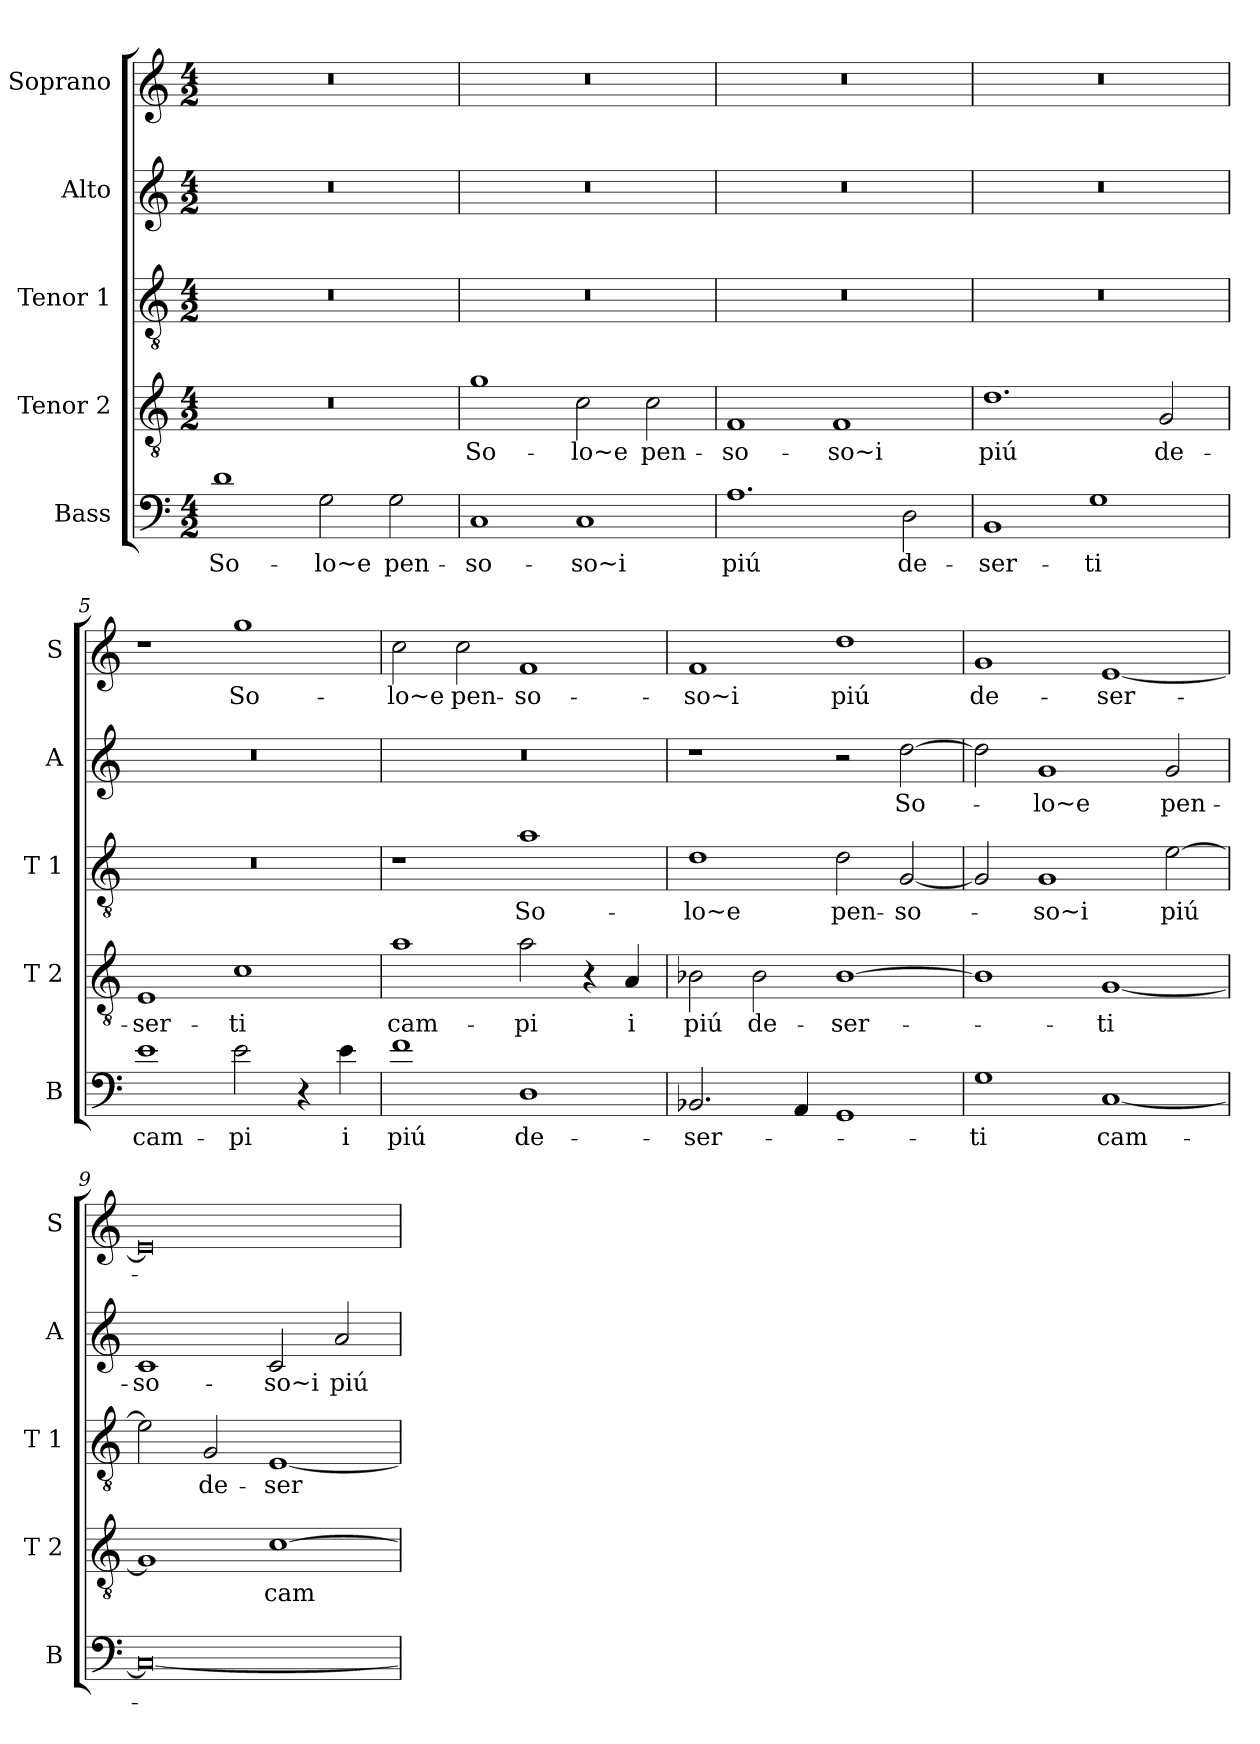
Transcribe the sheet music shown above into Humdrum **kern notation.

**kern	**text	**kern	**text	**kern	**text	**kern	**text	**kern	**text
*part5	*part5	*part4	*part4	*part3	*part3	*part2	*part2	*part1	*part1
*staff5	*staff5	*staff4	*staff4	*staff3	*staff3	*staff2	*staff2	*staff1	*staff1
*I"Bass	*	*I"Tenor 2	*	*I"Tenor 1	*	*I"Alto	*	*I"Soprano	*
*I'B	*	*I'T 2	*	*I'T 1	*	*I'A	*	*I'S	*
*clefF4	*	*clefGv2	*	*clefGv2	*	*clefG2	*	*clefG2	*
*k[]	*	*k[]	*	*k[]	*	*k[]	*	*k[]	*
*C:	*	*C:	*	*C:	*	*C:	*	*C:	*
*M4/2	*	*M4/2	*	*M4/2	*	*M4/2	*	*M4/2	*
=1	=1	=1	=1	=1	=1	=1	=1	=1	=1
!	!LO:LY:b	!	!	!	!	!	!	!	!
1d	So-	0r	.	0r	.	0r	.	0r	.
!	!LO:LY:b	!	!	!	!	!	!	!	!
2G\	-lo~e	.	.	.	.	.	.	.	.
!	!LO:LY:b	!	!	!	!	!	!	!	!
2G\	pen-	.	.	.	.	.	.	.	.
=2	=2	=2	=2	=2	=2	=2	=2	=2	=2
!	!LO:LY:b	!	!LO:LY:b	!	!	!	!	!	!
1C	-so-	1g	So-	0r	.	0r	.	0r	.
!	!LO:LY:b	!	!LO:LY:b	!	!	!	!	!	!
1C	-so~i	2c\	-lo~e	.	.	.	.	.	.
!	!	!	!LO:LY:b	!	!	!	!	!	!
.	.	2c\	pen-	.	.	.	.	.	.
=3	=3	=3	=3	=3	=3	=3	=3	=3	=3
!	!LO:LY:b	!	!LO:LY:b	!	!	!	!	!	!
1.A	piú	1F	-so-	0r	.	0r	.	0r	.
!	!	!	!LO:LY:b	!	!	!	!	!	!
.	.	1F	-so~i	.	.	.	.	.	.
!	!LO:LY:b	!	!	!	!	!	!	!	!
2D\	de-	.	.	.	.	.	.	.	.
=4	=4	=4	=4	=4	=4	=4	=4	=4	=4
!	!LO:LY:b	!	!LO:LY:b	!	!	!	!	!	!
1BB	-ser-	1.d	piú	0r	.	0r	.	0r	.
!	!LO:LY:b	!	!	!	!	!	!	!	!
1G	-ti	.	.	.	.	.	.	.	.
!	!	!	!LO:LY:b	!	!	!	!	!	!
.	.	2G/	de-	.	.	.	.	.	.
!!LO:LB:g=z
=5	=5	=5	=5	=5	=5	=5	=5	=5	=5
!	!LO:LY:b	!	!LO:LY:b	!	!	!	!	!	!
1e	cam-	1E	-ser-	0r	.	0r	.	1r	.
!	!LO:LY:b	!	!LO:LY:b	!	!	!	!	!	!LO:LY:b
2e\	-pi	1c	-ti	.	.	.	.	1gg	So-
4r	.	.	.	.	.	.	.	.	.
!	!LO:LY:b	!	!	!	!	!	!	!	!
4e\	i	.	.	.	.	.	.	.	.
=6	=6	=6	=6	=6	=6	=6	=6	=6	=6
!	!LO:LY:b	!	!LO:LY:b	!	!	!	!	!	!LO:LY:b
1f	piú	1a	cam-	1r	.	0r	.	2cc\	-lo~e
!	!	!	!	!	!	!	!	!	!LO:LY:b
.	.	.	.	.	.	.	.	2cc\	pen-
!	!LO:LY:b	!	!LO:LY:b	!	!LO:LY:b	!	!	!	!LO:LY:b
1D	de-	2a\	-pi	1a	So-	.	.	1f	-so-
.	.	4r	.	.	.	.	.	.	.
!	!	!	!LO:LY:b	!	!	!	!	!	!
.	.	4A/	i	.	.	.	.	.	.
=7	=7	=7	=7	=7	=7	=7	=7	=7	=7
!	!LO:LY:b	!	!LO:LY:b	!	!LO:LY:b	!	!	!	!LO:LY:b
2.BB-X/	-ser-	2B-X\	piú	1d	-lo~e	1r	.	1f	-so~i
!	!	!	!LO:LY:b	!	!	!	!	!	!
.	.	2B-\	de-	.	.	.	.	.	.
4AA/	.	.	.	.	.	.	.	.	.
!	!	!	!LO:LY:b	!	!LO:LY:b	!	!	!	!LO:LY:b
1GG	.	[1B-	-ser-	2d\	pen-	2r	.	1dd	piú
!	!	!	!	!	!LO:LY:b	!	!LO:LY:b	!	!
.	.	.	.	[2G/	-so-	[2dd\	So-	.	.
=8	=8	=8	=8	=8	=8	=8	=8	=8	=8
!	!LO:LY:b	!	!	!	!	!	!	!	!LO:LY:b
1G	-ti	1B-]	.	2G/]	.	2dd\]	.	1g	de-
!	!	!	!	!	!LO:LY:b	!	!LO:LY:b	!	!
.	.	.	.	1G	-so~i	1g	-lo~e	.	.
!	!LO:LY:b	!	!LO:LY:b	!	!	!	!	!	!LO:LY:b
[1C	cam-	[1G	-ti	.	.	.	.	[1e	-ser-
!	!	!	!	!	!LO:LY:b	!	!LO:LY:b	!	!
.	.	.	.	[2e\	piú	2g/	pen-	.	.
!!LO:PB:g=z
=9	=9	=9	=9	=9	=9	=9	=9	=9	=9
!	!	!	!	!	!	!	!LO:LY:b	!	!
0C_	.	1G]	.	2e\]	.	1c	-so-	0e]	.
!	!	!	!	!	!LO:LY:b	!	!	!	!
.	.	.	.	2G/	de-	.	.	.	.
!	!	!	!LO:LY:b	!	!LO:LY:b	!	!LO:LY:b	!	!
.	.	[1c	cam-	[1E	-ser-	2c/	-so~i	.	.
!	!	!	!	!	!	!	!LO:LY:b	!	!
.	.	.	.	.	.	2a/	piú	.	.
=	=	=	=	=	=	=	=	=	=
*-	*-	*-	*-	*-	*-	*-	*-	*-	*-
